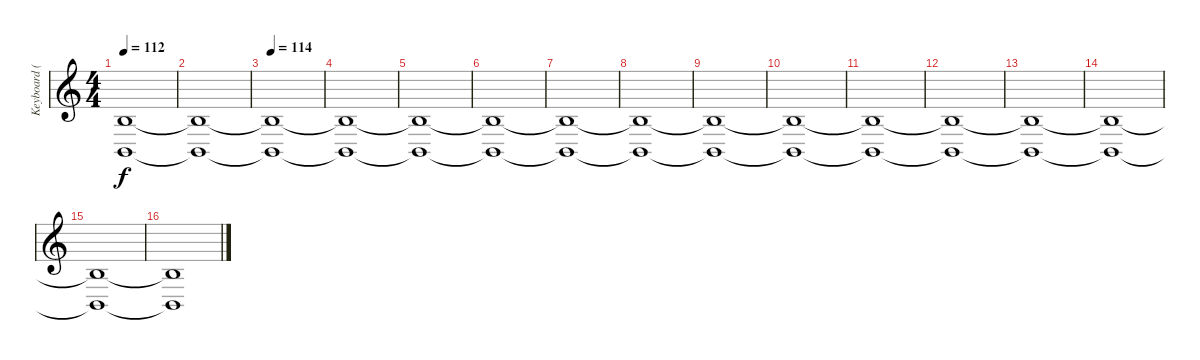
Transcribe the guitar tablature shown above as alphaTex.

\track ("Keyboard (Strings)" "Keyboard (") {instrument stringensemble1}
\staff {score}
\tuning (E4 B3 G3 D3 A2 E2) {hide}
\ts (4 4)
\tempo 112
\clef g2
\ks c
(4.3{t} 2.5{t}).1{dy f} |
(4.3{t} 2.5{t}).1 |
\tempo 114
(4.3{t} 2.5{t}).1 |
(4.3{t} 2.5{t}).1 |
(4.3{t} 2.5{t}).1 |
(4.3{t} 2.5{t}).1 |
(4.3{t} 2.5{t}).1 |
(4.3{t} 2.5{t}).1 |
(4.3{t} 2.5{t}).1 |
(4.3{t} 2.5{t}).1 |
(4.3{t} 2.5{t}).1 |
(4.3{t} 2.5{t}).1 |
(4.3{t} 2.5{t}).1 |
(4.3{t} 2.5{t}).1 |
(4.3{t} 2.5{t}).1 |
(4.3{t} 2.5{t}).1
